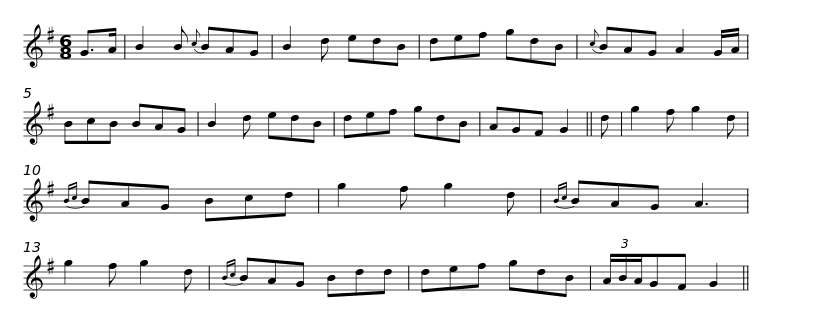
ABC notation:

X:1
L:1/8
M:6/8
I:linebreak $
K:G
V:1 treble
V:1
 G>A | B2 B{c} BAG | B2 d edB | def gdB |{c} BAG A2 G/A/ | %5
 BcB BAG | B2 d edB | def gdB |$ AGF G2 || d | %10
 g2 f g2 d |{Bc} BAG Bcd | g2 f g2 d |{Bc} BAG A3 | g2 f g2 d | %15
{Bc} BAG Bdd | def gdB |$ (3A/B/A/GF G2 || %18
